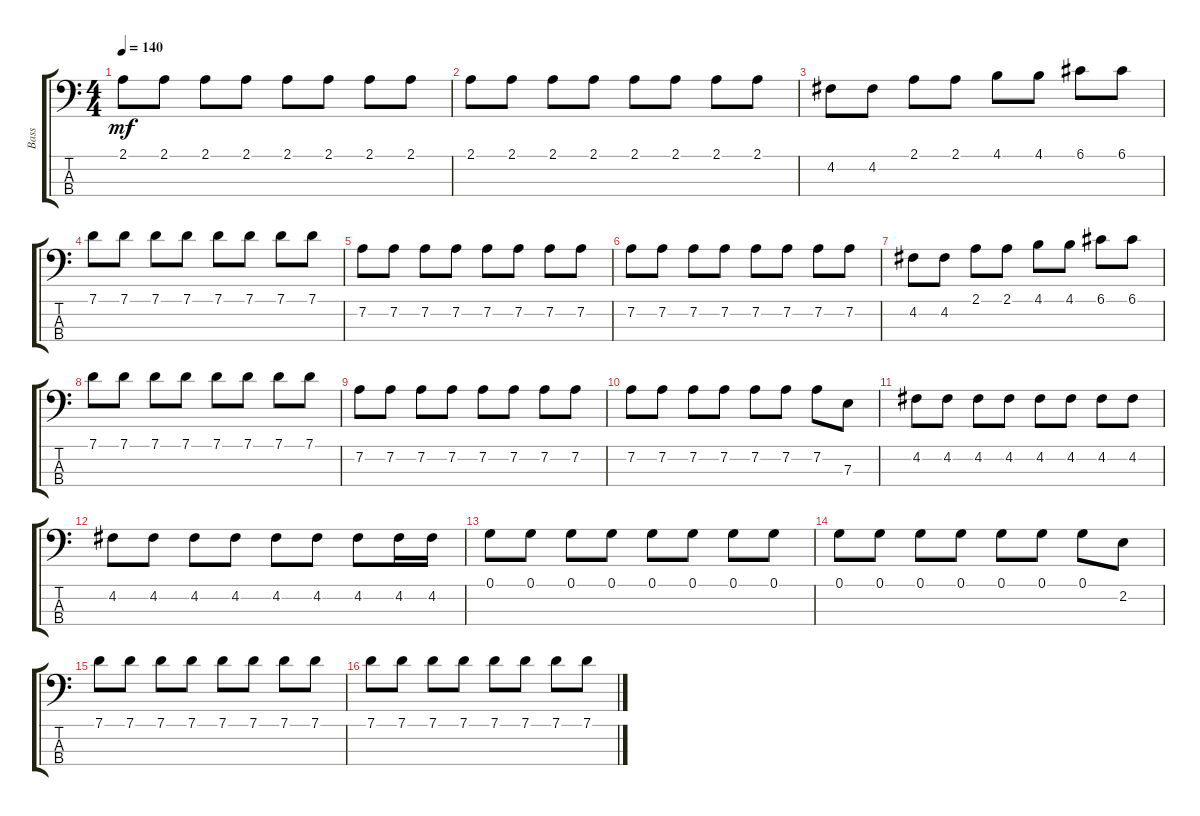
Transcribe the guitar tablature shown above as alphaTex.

\track ("Bass" "Bass") {instrument electricbassfinger}
\staff {score tabs}
\tuning (G2 D2 A1 E1) {hide}
\ts (4 4)
\tempo 140
\clef f4
\ks c
2.1.8{dy mf instrument electricbassfinger} 2.1.8 2.1.8 2.1.8 2.1.8 2.1.8 2.1.8 2.1.8 |
2.1.8 2.1.8 2.1.8 2.1.8 2.1.8 2.1.8 2.1.8 2.1.8 |
4.2.8 4.2.8 2.1.8 2.1.8 4.1.8 4.1.8 6.1.8 6.1.8 |
7.1.8 7.1.8 7.1.8 7.1.8 7.1.8 7.1.8 7.1.8 7.1.8 |
7.2.8 7.2.8 7.2.8 7.2.8 7.2.8 7.2.8 7.2.8 7.2.8 |
7.2.8 7.2.8 7.2.8 7.2.8 7.2.8 7.2.8 7.2.8 7.2.8 |
4.2.8 4.2.8 2.1.8 2.1.8 4.1.8 4.1.8 6.1.8 6.1.8 |
7.1.8 7.1.8 7.1.8 7.1.8 7.1.8 7.1.8 7.1.8 7.1.8 |
7.2.8 7.2.8 7.2.8 7.2.8 7.2.8 7.2.8 7.2.8 7.2.8 |
7.2.8 7.2.8 7.2.8 7.2.8 7.2.8 7.2.8 7.2.8 7.3.8 |
4.2.8 4.2.8 4.2.8 4.2.8 4.2.8 4.2.8 4.2.8 4.2.8 |
4.2.8 4.2.8 4.2.8 4.2.8 4.2.8 4.2.8 4.2.8 4.2.16 4.2.16 |
0.1.8 0.1.8 0.1.8 0.1.8 0.1.8 0.1.8 0.1.8 0.1.8 |
0.1.8 0.1.8 0.1.8 0.1.8 0.1.8 0.1.8 0.1.8 2.2.8 |
7.1.8 7.1.8 7.1.8 7.1.8 7.1.8 7.1.8 7.1.8 7.1.8 |
7.1.8 7.1.8 7.1.8 7.1.8 7.1.8 7.1.8 7.1.8 7.1.8
